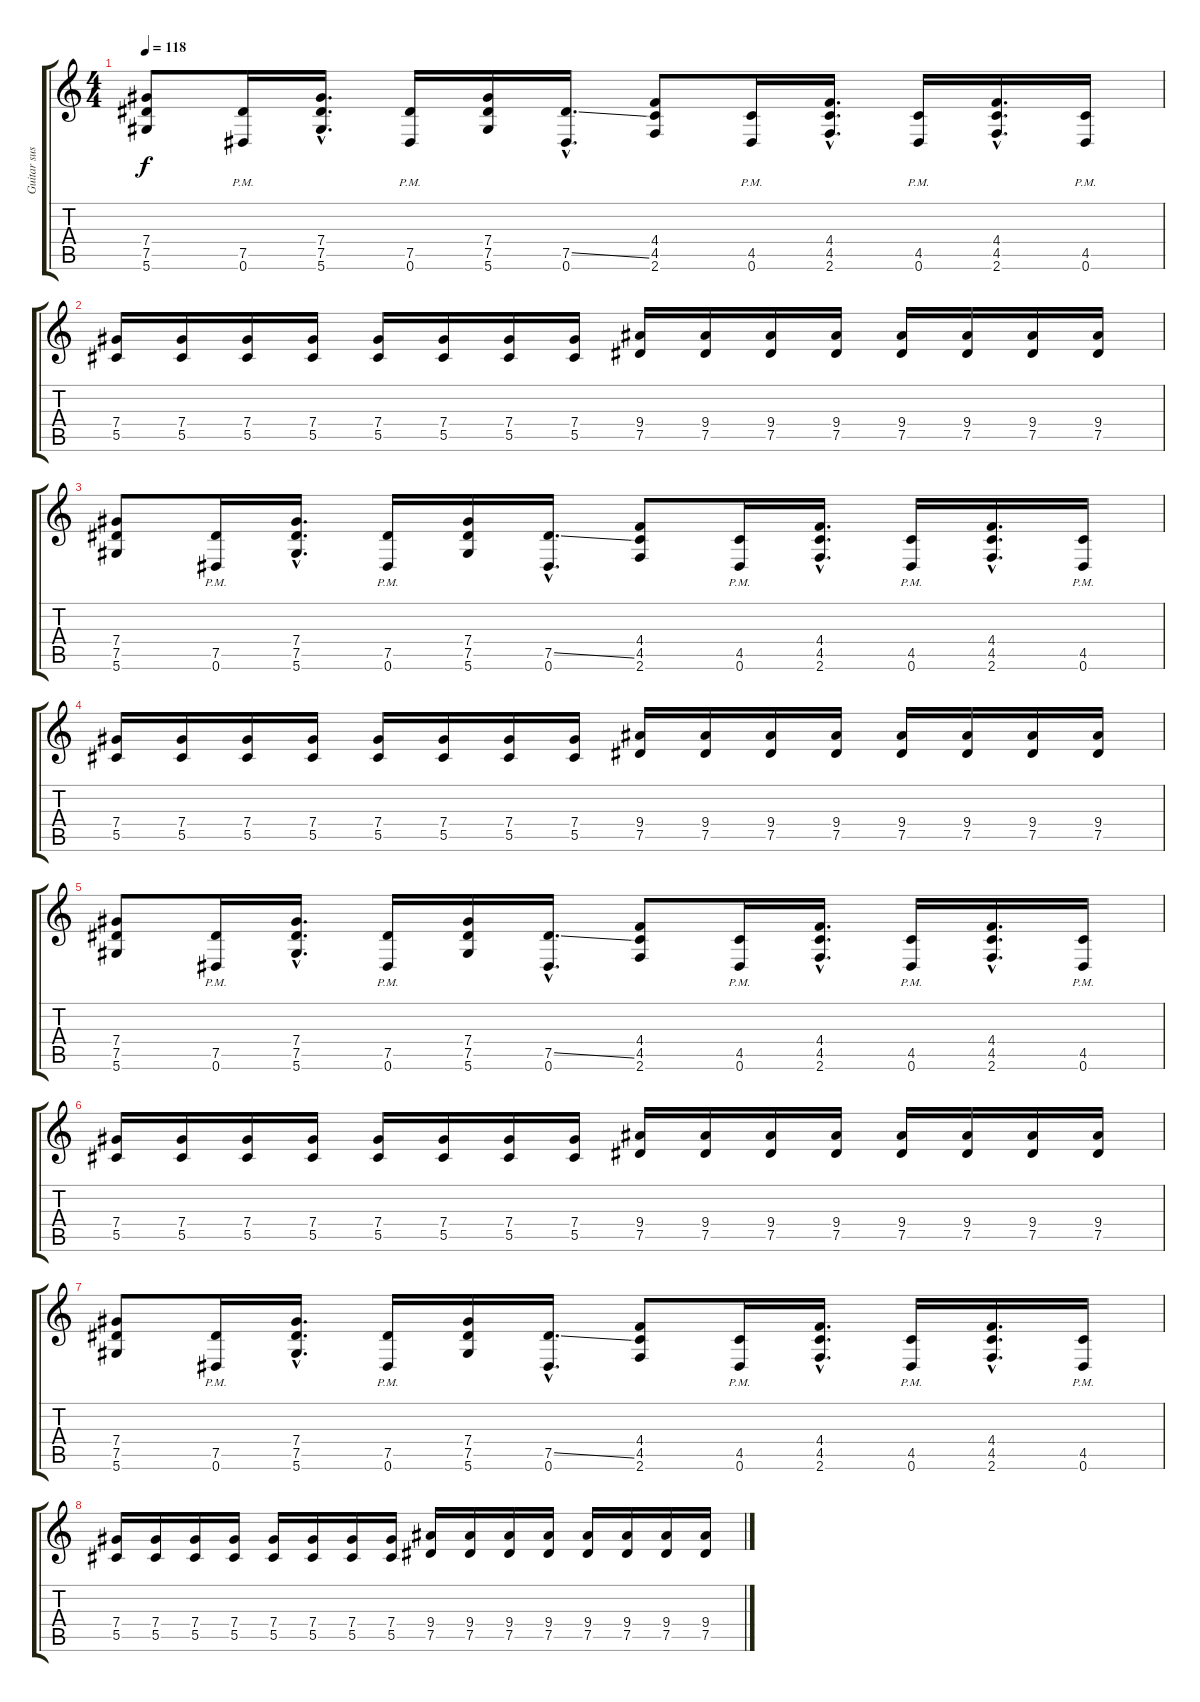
\track ("Guitar sustain" "Guitar sus") {instrument overdrivenguitar}
\staff {score tabs}
\tuning (Eb4 Bb3 Gb3 Db3 Ab2 Eb2) {hide}
\ts (4 4)
\tempo 118
\clef g2
\ks c
(7.4 7.5 5.6).8{dy f} (7.5{pm} 0.6{pm}).16 (7.4{hac} 7.5{hac} 5.6{hac}).16{d} (7.5{pm} 0.6{pm}).16 (7.4 7.5 5.6).16 (7.5{ss hac} 0.6{hac}).16{d} (4.4 4.5 2.6).8 (4.5{pm} 0.6{pm}).16 (4.4{hac} 4.5{hac} 2.6{hac}).16{d} (4.5{pm} 0.6{pm}).16 (4.4{hac} 4.5{hac} 2.6{hac}).16{d} (4.5{pm} 0.6{pm}).16 |
(7.4 5.5).16 (7.4 5.5).16 (7.4 5.5).16 (7.4 5.5).16 (7.4 5.5).16 (7.4 5.5).16 (7.4 5.5).16 (7.4 5.5).16 (9.4 7.5).16 (9.4 7.5).16 (9.4 7.5).16 (9.4 7.5).16 (9.4 7.5).16 (9.4 7.5).16 (9.4 7.5).16 (9.4 7.5).16 |
(7.4 7.5 5.6).8 (7.5{pm} 0.6{pm}).16 (7.4{hac} 7.5{hac} 5.6{hac}).16{d} (7.5{pm} 0.6{pm}).16 (7.4 7.5 5.6).16 (7.5{ss hac} 0.6{hac}).16{d} (4.4 4.5 2.6).8 (4.5{pm} 0.6{pm}).16 (4.4{hac} 4.5{hac} 2.6{hac}).16{d} (4.5{pm} 0.6{pm}).16 (4.4{hac} 4.5{hac} 2.6{hac}).16{d} (4.5{pm} 0.6{pm}).16 |
(7.4 5.5).16 (7.4 5.5).16 (7.4 5.5).16 (7.4 5.5).16 (7.4 5.5).16 (7.4 5.5).16 (7.4 5.5).16 (7.4 5.5).16 (9.4 7.5).16 (9.4 7.5).16 (9.4 7.5).16 (9.4 7.5).16 (9.4 7.5).16 (9.4 7.5).16 (9.4 7.5).16 (9.4 7.5).16 |
(7.4 7.5 5.6).8 (7.5{pm} 0.6{pm}).16 (7.4{hac} 7.5{hac} 5.6{hac}).16{d} (7.5{pm} 0.6{pm}).16 (7.4 7.5 5.6).16 (7.5{ss hac} 0.6{hac}).16{d} (4.4 4.5 2.6).8 (4.5{pm} 0.6{pm}).16 (4.4{hac} 4.5{hac} 2.6{hac}).16{d} (4.5{pm} 0.6{pm}).16 (4.4{hac} 4.5{hac} 2.6{hac}).16{d} (4.5{pm} 0.6{pm}).16 |
(7.4 5.5).16 (7.4 5.5).16 (7.4 5.5).16 (7.4 5.5).16 (7.4 5.5).16 (7.4 5.5).16 (7.4 5.5).16 (7.4 5.5).16 (9.4 7.5).16 (9.4 7.5).16 (9.4 7.5).16 (9.4 7.5).16 (9.4 7.5).16 (9.4 7.5).16 (9.4 7.5).16 (9.4 7.5).16 |
(7.4 7.5 5.6).8 (7.5{pm} 0.6{pm}).16 (7.4{hac} 7.5{hac} 5.6{hac}).16{d} (7.5{pm} 0.6{pm}).16 (7.4 7.5 5.6).16 (7.5{ss hac} 0.6{hac}).16{d} (4.4 4.5 2.6).8 (4.5{pm} 0.6{pm}).16 (4.4{hac} 4.5{hac} 2.6{hac}).16{d} (4.5{pm} 0.6{pm}).16 (4.4{hac} 4.5{hac} 2.6{hac}).16{d} (4.5{pm} 0.6{pm}).16 |
(7.4 5.5).16 (7.4 5.5).16 (7.4 5.5).16 (7.4 5.5).16 (7.4 5.5).16 (7.4 5.5).16 (7.4 5.5).16 (7.4 5.5).16 (9.4 7.5).16 (9.4 7.5).16 (9.4 7.5).16 (9.4 7.5).16 (9.4 7.5).16 (9.4 7.5).16 (9.4 7.5).16 (9.4 7.5).16
